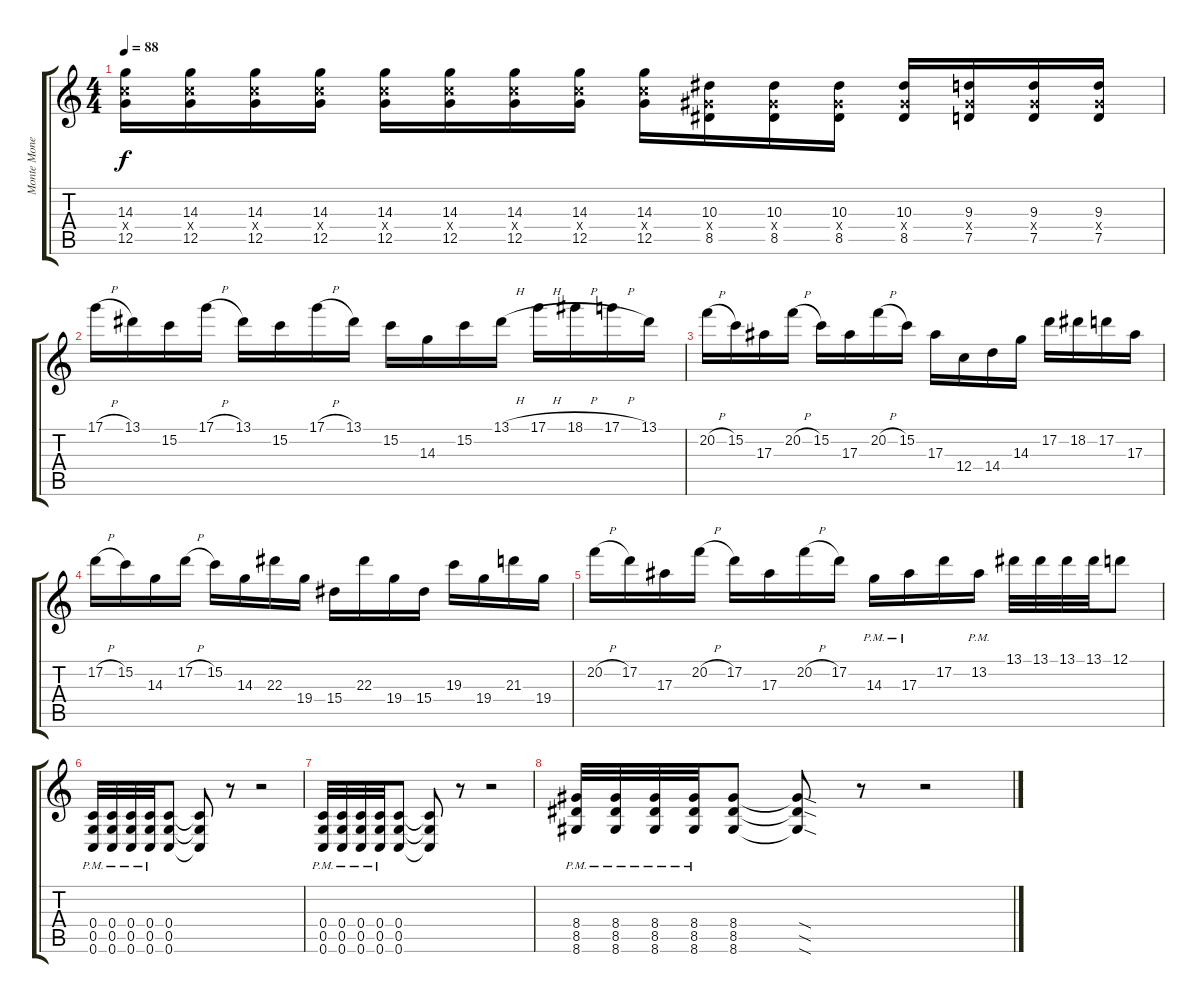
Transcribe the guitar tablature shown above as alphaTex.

\track ("Monte Money " "Monte Mone") {instrument distortionguitar}
\staff {score tabs}
\tuning (D4 A3 F3 C3 G2 C2) {hide}
\ts (4 4)
\tempo 88
\clef g2
\ks c
(14.3 12.4{x} 12.5).16{dy f} (14.3 12.4{x} 12.5).16 (14.3 12.4{x} 12.5).16 (14.3 12.4{x} 12.5).16 (14.3 12.4{x} 12.5).16 (14.3 12.4{x} 12.5).16 (14.3 12.4{x} 12.5).16 (14.3 12.4{x} 12.5).16 (14.3 12.4{x} 12.5).16 (10.3 8.4{x} 8.5).16 (10.3 8.4{x} 8.5).16 (10.3 8.4{x} 8.5).16 (10.3 8.4{x} 8.5).16 (9.3 8.4{x} 7.5).16 (9.3 8.4{x} 7.5).16 (9.3 8.4{x} 7.5).16 |
17.1{h}.16 13.1.16 15.2.16 17.1{h}.16 13.1.16 15.2.16 17.1{h}.16 13.1.16 15.2.16 14.3.16 15.2.16 13.1{h}.16 17.1{h}.16 18.1{h}.16 17.1{h}.16 13.1.16 |
20.2{h}.16 15.2.16 17.3.16 20.2{h}.16 15.2.16 17.3.16 20.2{h}.16 15.2.16 17.3.16 12.4.16 14.4.16 14.3.16 17.2.16 18.2.16 17.2.16 17.3.16 |
17.2{h}.16 15.2.16 14.3.16 17.2{h}.16 15.2.16 14.3.16 22.3.16 19.4.16 15.4.16 22.3.16 19.4.16 15.4.16 19.3.16 19.4.16 21.3.16 19.4.16 |
20.2{h}.16 17.2.16 17.3.16 20.2{h}.16 17.2.16 17.3.16 20.2{h}.16 17.2.16 14.3{pm}.16 17.3{pm}.16 17.2.16 13.2{pm}.16 13.1.32 13.1.32 13.1.32 13.1.32 12.1.8 |
(0.4{pm} 0.5{pm} 0.6{pm}).32 (0.4{pm} 0.5{pm} 0.6{pm}).32 (0.4{pm} 0.5{pm} 0.6{pm}).32 (0.4{pm} 0.5{pm} 0.6{pm}).32 (0.4 0.5 0.6).8 (0.4{t} 0.5{t} 0.6{t}).8 r.8 r.2 |
(0.4{pm} 0.5{pm} 0.6{pm}).32 (0.4{pm} 0.5{pm} 0.6{pm}).32 (0.4{pm} 0.5{pm} 0.6{pm}).32 (0.4{pm} 0.5{pm} 0.6{pm}).32 (0.4 0.5 0.6).8 (0.4{t} 0.5{t} 0.6{t}).8 r.8 r.2 |
(8.4{pm} 8.5{pm} 8.6{pm}).32 (8.4{pm} 8.5{pm} 8.6{pm}).32 (8.4{pm} 8.5{pm} 8.6{pm}).32 (8.4{pm} 8.5{pm} 8.6{pm}).32 (8.4 8.5 8.6).8 (8.4{sod t} 8.5{sod t} 8.6{sod t}).8 r.8 r.2
